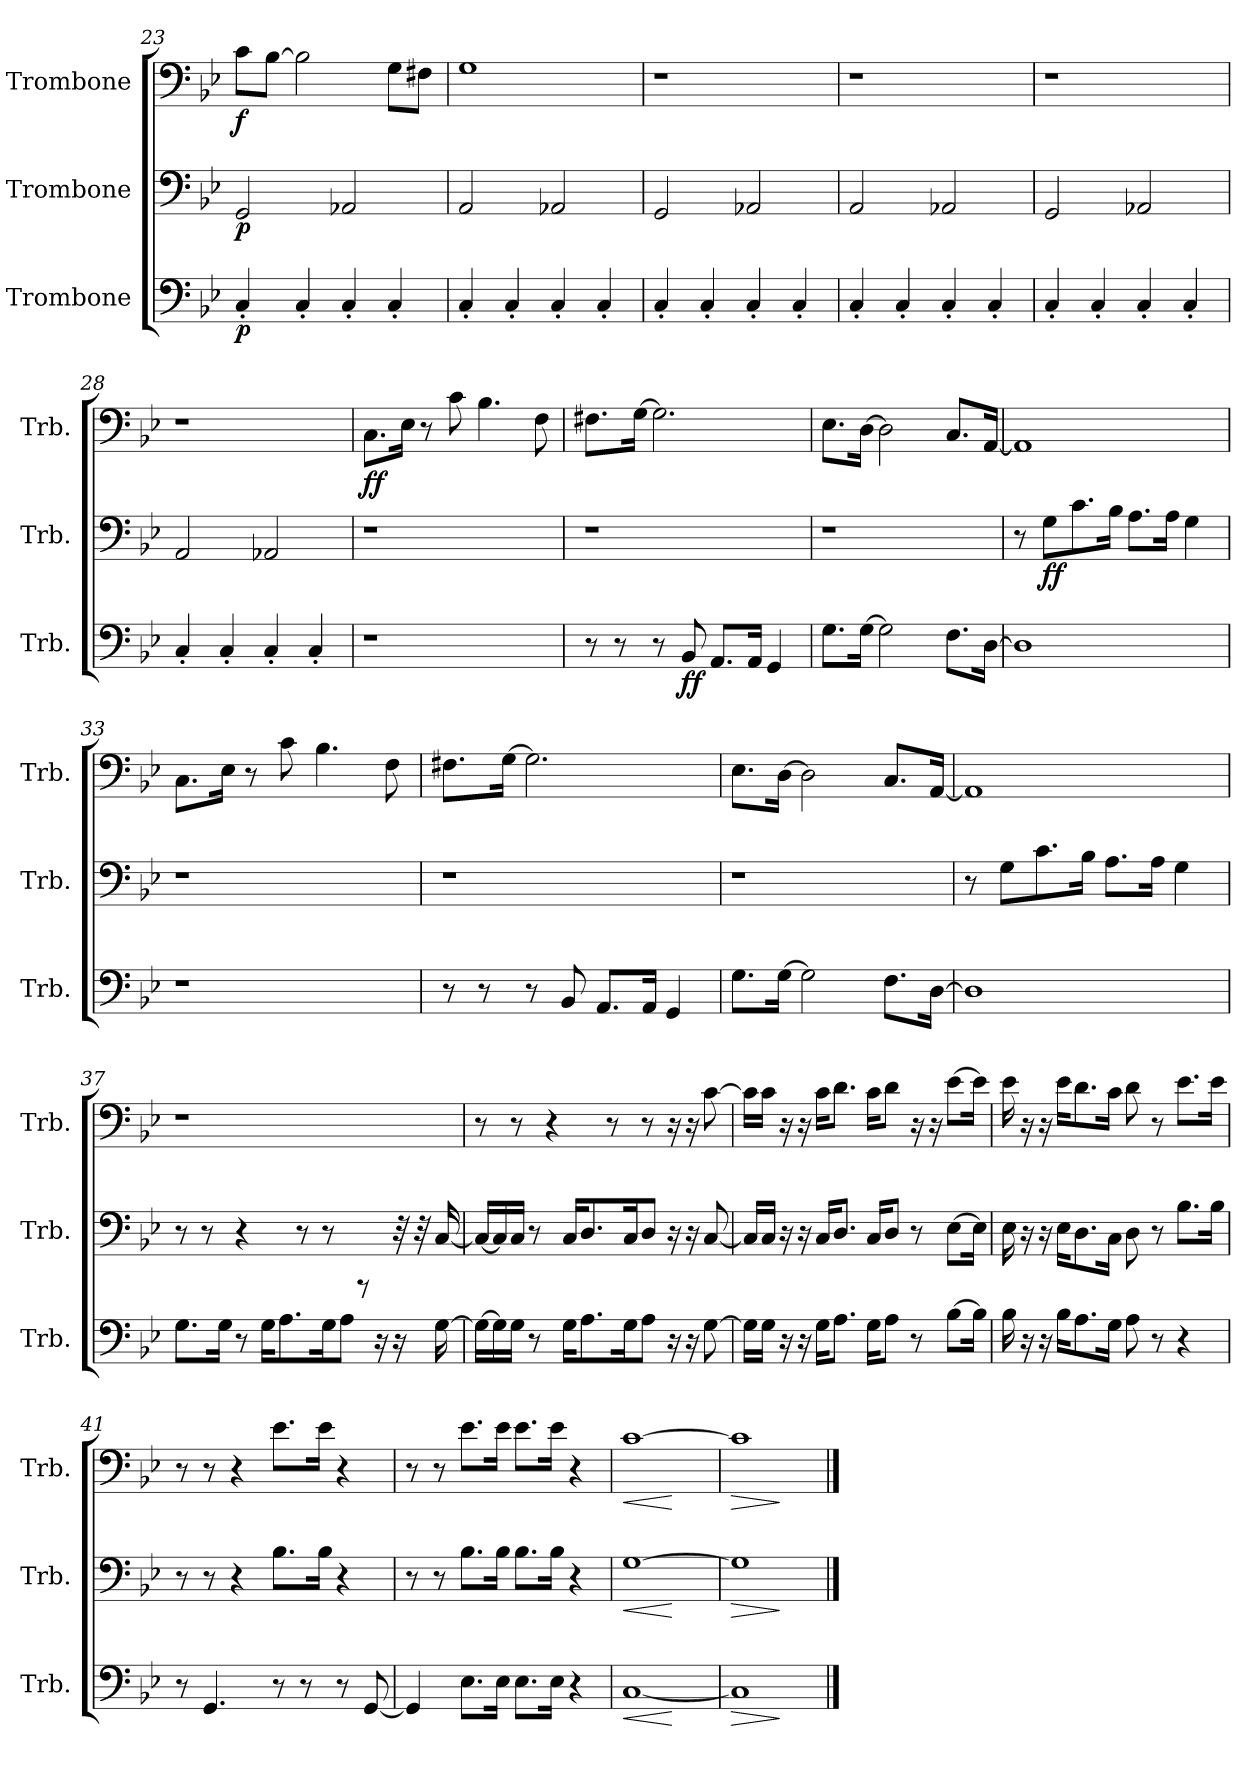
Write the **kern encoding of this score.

**kern	**dynam	**kern	**dynam	**kern	**dynam
*part3	*part3	*part2	*part2	*part1	*part1
*staff3	*staff3	*staff2	*staff2	*staff1	*staff1
*I"Trombone	*	*I"Trombone	*	*I"Trombone	*
*I'Trb.	*	*I'Trb.	*	*I'Trb.	*
*clefF4	*	*clefF4	*	*clefF4	*
*k[b-e-]	*	*k[b-e-]	*	*k[b-e-]	*
=23	=23	=23	=23	=23	=23
!	!LO:DY:b	!	!LO:DY:b	!	!LO:DY:b
4C'/	p	2GG/	p	8c\L	f
.	.	.	.	[8B-\J	.
4C'/	.	.	.	2B-\]	.
4C'/	.	2AA-X/	.	.	.
4C'/	.	.	.	8G\L	.
.	.	.	.	8F#X\J	.
=24	=24	=24	=24	=24	=24
4C'/	.	2AA/	.	1G	.
4C'/	.	.	.	.	.
4C'/	.	2AA-X/	.	.	.
4C'/	.	.	.	.	.
!!LO:LB:g=z
=25	=25	=25	=25	=25	=25
4C'/	.	2GG/	.	1r	.
4C'/	.	.	.	.	.
4C'/	.	2AA-X/	.	.	.
4C'/	.	.	.	.	.
=26	=26	=26	=26	=26	=26
4C'/	.	2AA/	.	1r	.
4C'/	.	.	.	.	.
4C'/	.	2AA-X/	.	.	.
4C'/	.	.	.	.	.
=27	=27	=27	=27	=27	=27
4C'/	.	2GG/	.	1r	.
4C'/	.	.	.	.	.
4C'/	.	2AA-X/	.	.	.
4C'/	.	.	.	.	.
=28	=28	=28	=28	=28	=28
4C'/	.	2AA/	.	1r	.
4C'/	.	.	.	.	.
4C'/	.	2AA-X/	.	.	.
4C'/	.	.	.	.	.
=29	=29	=29	=29	=29	=29
!	!	!	!	!	!LO:DY:b
1r	.	1r	.	8.C\L	ff
.	.	.	.	16E-\Jk	.
.	.	.	.	8r	.
.	.	.	.	8c\	.
.	.	.	.	4.B-\	.
.	.	.	.	8F\	.
=30	=30	=30	=30	=30	=30
8r	.	1r	.	8.F#X\L	.
8r	.	.	.	.	.
.	.	.	.	[16G\Jk	.
8r	.	.	.	2.G\]	.
!	!LO:DY:b	!	!	!	!
8BB-/	ff	.	.	.	.
8.AA/L	.	.	.	.	.
16AA/Jk	.	.	.	.	.
4GG/	.	.	.	.	.
=31	=31	=31	=31	=31	=31
8.G\L	.	1r	.	8.E-\L	.
[16G\Jk	.	.	.	[16D\Jk	.
2G\]	.	.	.	2D\]	.
8.F\L	.	.	.	8.C/L	.
[16D\Jk	.	.	.	[16AA/Jk	.
!!LO:LB:g=z
=32	=32	=32	=32	=32	=32
1D]	.	8r	.	1AA]	.
!	!	!	!LO:DY:b	!	!
.	.	8G\L	ff	.	.
.	.	8.c\	.	.	.
.	.	16B-\Jk	.	.	.
.	.	8.A\L	.	.	.
.	.	16A\Jk	.	.	.
.	.	4G\	.	.	.
=33	=33	=33	=33	=33	=33
1r	.	1r	.	8.C\L	.
.	.	.	.	16E-\Jk	.
.	.	.	.	8r	.
.	.	.	.	8c\	.
.	.	.	.	4.B-\	.
.	.	.	.	8F\	.
=34	=34	=34	=34	=34	=34
8r	.	1r	.	8.F#X\L	.
8r	.	.	.	.	.
.	.	.	.	[16G\Jk	.
8r	.	.	.	2.G\]	.
8BB-/	.	.	.	.	.
8.AA/L	.	.	.	.	.
16AA/Jk	.	.	.	.	.
4GG/	.	.	.	.	.
=35	=35	=35	=35	=35	=35
8.G\L	.	1r	.	8.E-\L	.
[16G\Jk	.	.	.	[16D\Jk	.
2G\]	.	.	.	2D\]	.
8.F\L	.	.	.	8.C/L	.
[16D\Jk	.	.	.	[16AA/Jk	.
=36	=36	=36	=36	=36	=36
1D]	.	8r	.	1AA]	.
.	.	8G\L	.	.	.
.	.	8.c\	.	.	.
.	.	16B-\Jk	.	.	.
.	.	8.A\L	.	.	.
.	.	16A\Jk	.	.	.
.	.	4G\	.	.	.
!!LO:PB:g=z
=37	=37	=37	=37	=37	=37
8.G\L	.	8r	.	1r	.
.	.	8r	.	.	.
16G\Jk	.	.	.	.	.
8r	.	4r	.	.	.
16G\KL	.	.	.	.	.
8.A\	.	.	.	.	.
.	.	8r	.	.	.
16G\K	.	8r	.	.	.
8A\J	.	.	.	.	.
.	.	8rAAA	.	.	.
16r	.	.	.	.	.
16r	.	32r	.	.	.
.	.	32r	.	.	.
[16G\	.	[16C/	.	.	.
=38	=38	=38	=38	=38	=38
16G\LL_	.	16C/LL_	.	8r	.
16G\]	.	16C/]	.	.	.
16G\JJ	.	16C/JJ	.	8r	.
8r	.	8r	.	.	.
.	.	.	.	4r	.
16G\KL	.	16C/KL	.	.	.
8.A\	.	8.D/	.	.	.
.	.	.	.	8r	.
16G\K	.	16C/K	.	.	.
8A\J	.	8D/J	.	8r	.
16r	.	16r	.	16r	.
16r	.	16r	.	16r	.
[8G\	.	[8C/	.	[8c\	.
=39	=39	=39	=39	=39	=39
16G\LL]	.	16C/LL]	.	16c\LL]	.
16G\JJ	.	16C/JJ	.	16c\JJ	.
16r	.	16r	.	16r	.
16r	.	16r	.	16r	.
16G\KL	.	16C/KL	.	16c\KL	.
8.A\J	.	8.D/J	.	8.d\J	.
16G\KL	.	16C/KL	.	16c\KL	.
8A\J	.	8D/J	.	8d\J	.
8r	.	8r	.	16r	.
.	.	.	.	16r	.
[8B-\L	.	[8E-\L	.	[8e-\L	.
16B-\Jk]	.	16E-\Jk]	.	16e-\Jk]	.
!!LO:LB:g=z
=40	=40	=40	=40	=40	=40
16B-\	.	16E-\	.	16e-\	.
16r	.	16r	.	16r	.
16r	.	16r	.	16r	.
16B-\KL	.	16E-\KL	.	16e-\KL	.
8.A\	.	8.D\	.	8.d\	.
16G\Jk	.	16C\Jk	.	16c\Jk	.
8A\	.	8D\	.	8d\	.
8r	.	8r	.	8r	.
4r	.	8.B-\L	.	8.e-\L	.
.	.	16B-\Jk	.	16e-\Jk	.
=41	=41	=41	=41	=41	=41
8r	.	8r	.	8r	.
4.GG/	.	8r	.	8r	.
.	.	4r	.	4r	.
8r	.	8.B-\L	.	8.e-\L	.
8r	.	.	.	.	.
.	.	16B-\Jk	.	16e-\Jk	.
8r	.	4r	.	4r	.
[8GG/	.	.	.	.	.
=42	=42	=42	=42	=42	=42
4GG/]	.	8r	.	8r	.
.	.	8r	.	8r	.
8.E-\L	.	8.B-\L	.	8.e-\L	.
16E-\Jk	.	16B-\Jk	.	16e-\Jk	.
8.E-\L	.	8.B-\L	.	8.e-\L	.
16E-\Jk	.	16B-\Jk	.	16e-\Jk	.
4r	.	4r	.	4r	.
=43	=43	=43	=43	=43	=43
!	!LO:HP:b	!	!LO:HP:b	!	!LO:HP:b
[1C	<	[1G	<	[1c	<
.	[	.	[	.	[
=44	=44	=44	=44	=44	=44
!	!LO:HP:b	!	!LO:HP:b	!	!LO:HP:b
1C]	>	1G]	>	1c]	>
.	]	.	]	.	]
==	==	==	==	==	==
*-	*-	*-	*-	*-	*-
